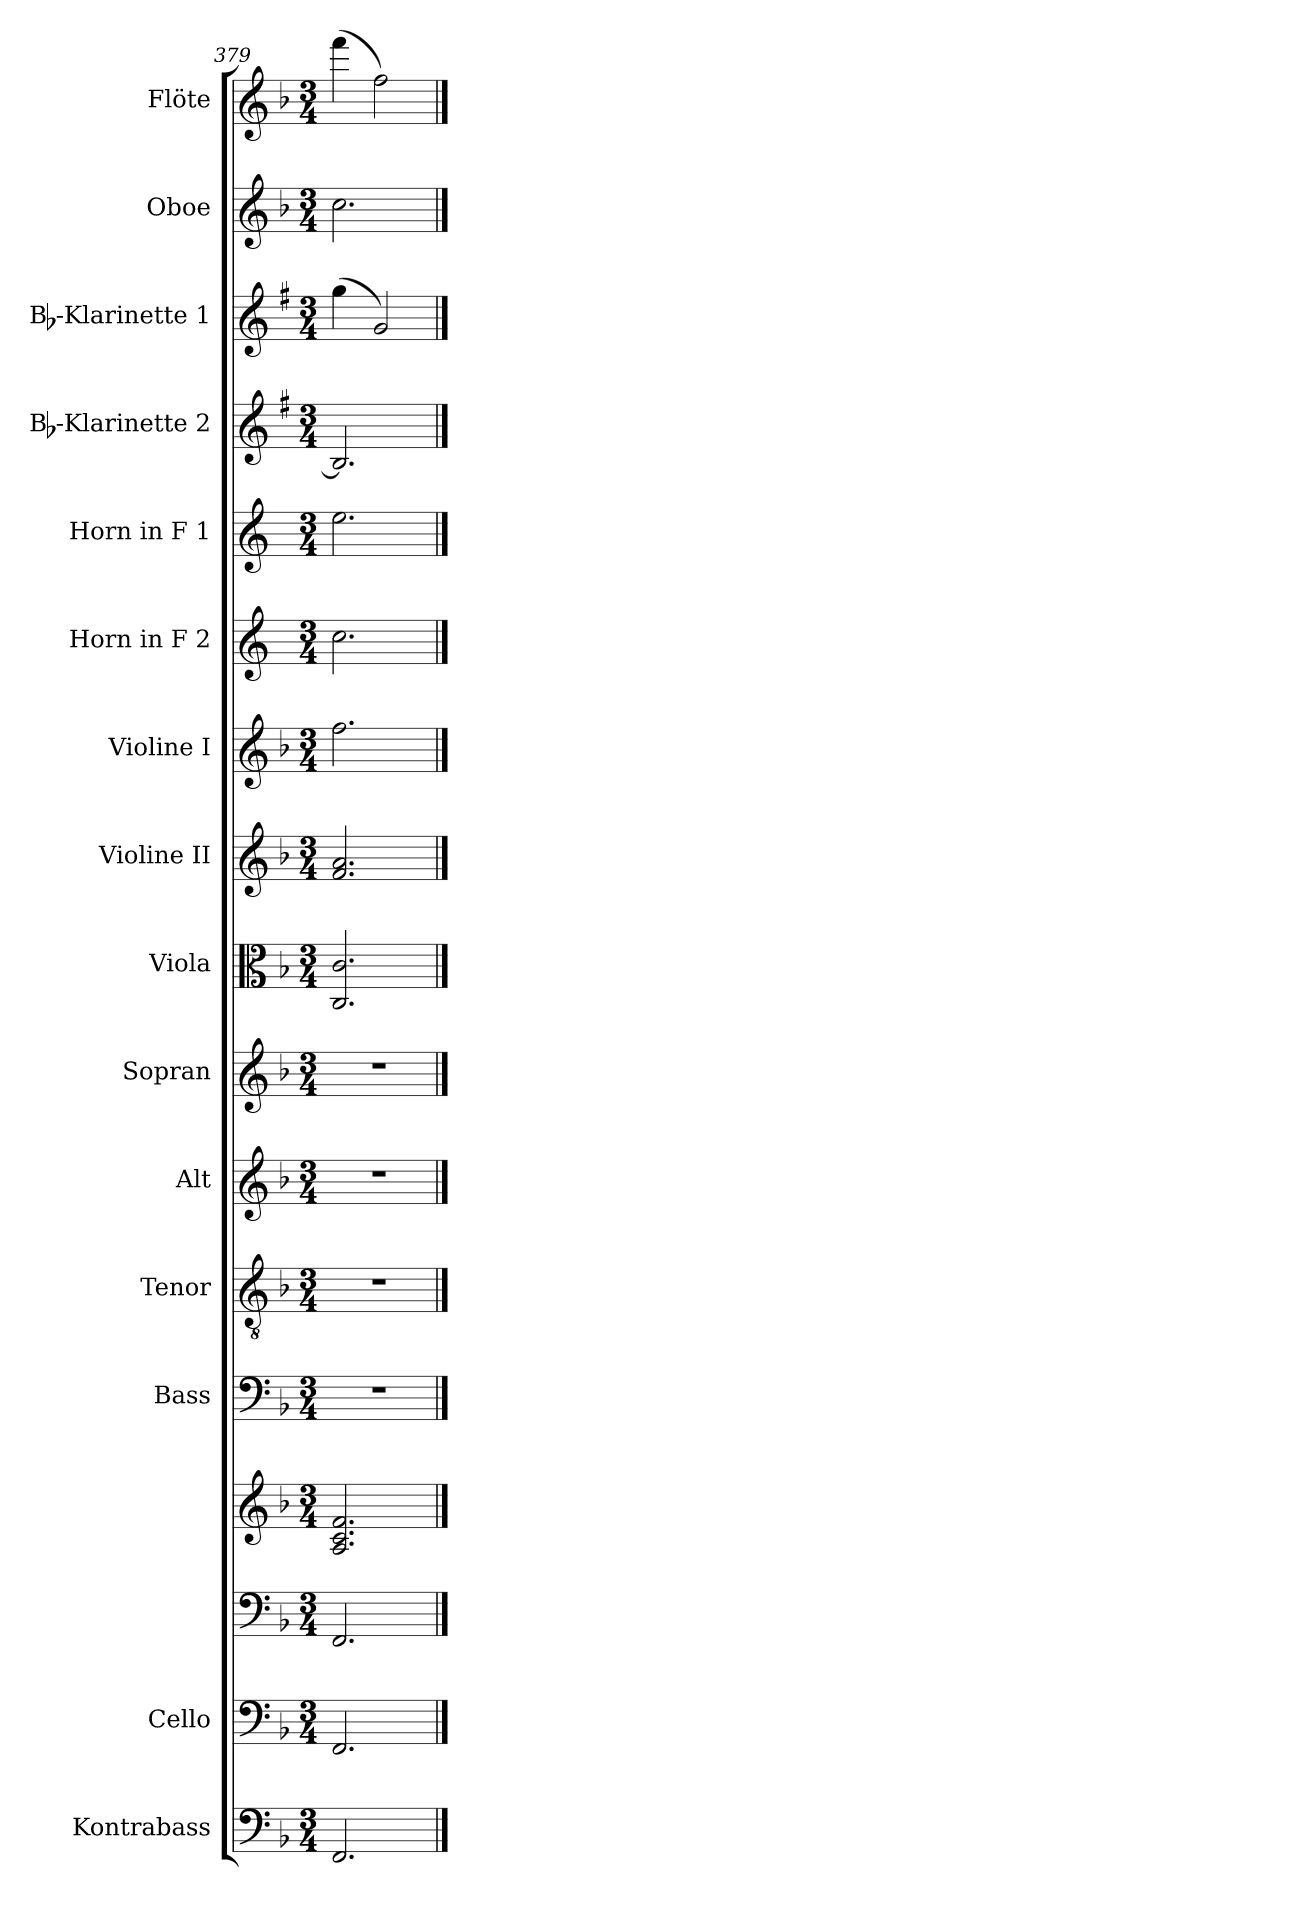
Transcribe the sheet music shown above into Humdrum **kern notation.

**kern	**kern	**kern	**kern	**kern	**kern	**kern	**kern	**kern	**kern	**kern	**kern	**kern	**kern	**kern	**kern	**kern
*part16	*part15	*part14	*part14	*part13	*part12	*part11	*part10	*part9	*part8	*part7	*part6	*part5	*part4	*part3	*part2	*part1
*staff17	*staff16	*staff15	*staff14	*staff13	*staff12	*staff11	*staff10	*staff9	*staff8	*staff7	*staff6	*staff5	*staff4	*staff3	*staff2	*staff1
*I"Kontrabass	*I"Cello	*	*	*I"Bass	*I"Tenor	*I"Alt	*I"Sopran	*I"Viola	*I"Violine II	*I"Violine I	*I"Horn in F 2	*I"Horn in F 1	*I"Bb-Klarinette 2	*I"Bb-Klarinette 1	*I"Oboe	*I"Flöte
*I'Kb.	*	*	*	*I'B.	*I'T.	*I'A.	*I'S.	*I'Vla.	*I'Vl. II	*I'Vl. I	*	*	*I'Bb Kl. 2	*I'Bb Kl. 1	*I'Ob.	*I'Fl.
*clefF4	*clefF4	*clefF4	*clefG2	*clefF4	*clefGv2	*clefG2	*clefG2	*clefC3	*clefG2	*clefG2	*clefG2	*clefG2	*clefG2	*clefG2	*clefG2	*clefG2
*ITrd7c12	*	*	*	*	*	*	*	*	*	*	*ITrd4c7	*ITrd4c7	*ITrd1c2	*ITrd1c2	*	*
*k[b-]	*k[b-]	*k[b-]	*k[b-]	*k[b-]	*k[b-]	*k[b-]	*k[b-]	*k[b-]	*k[b-]	*k[b-]	*k[b-]	*k[b-]	*k[b-]	*k[b-]	*k[b-]	*k[b-]
*F:	*F:	*F:	*F:	*F:	*F:	*F:	*F:	*F:	*F:	*F:	*F:	*F:	*F:	*F:	*F:	*F:
*M3/4	*M3/4	*M3/4	*M3/4	*M3/4	*M3/4	*M3/4	*M3/4	*M3/4	*M3/4	*M3/4	*M3/4	*M3/4	*M3/4	*M3/4	*M3/4	*M3/4
=379	=379	=379	=379	=379	=379	=379	=379	=379	=379	=379	=379	=379	=379	=379	=379	=379
2.FFF/	2.FF/	2.FF/	2.A/ 2.c/ 2.f/	2.r	2.r	2.r	2.r	2.C/ 2.c/	2.f/ 2.a/	2.ff\	2.f\	2.a\	2.A/]	(>4ff\	2.cc\	(>4fff\
.	.	.	.	.	.	.	.	.	.	.	.	.	.	2f/)	.	2ff\)
==	==	==	==	==	==	==	==	==	==	==	==	==	==	==	==	==
*-	*-	*-	*-	*-	*-	*-	*-	*-	*-	*-	*-	*-	*-	*-	*-	*-
